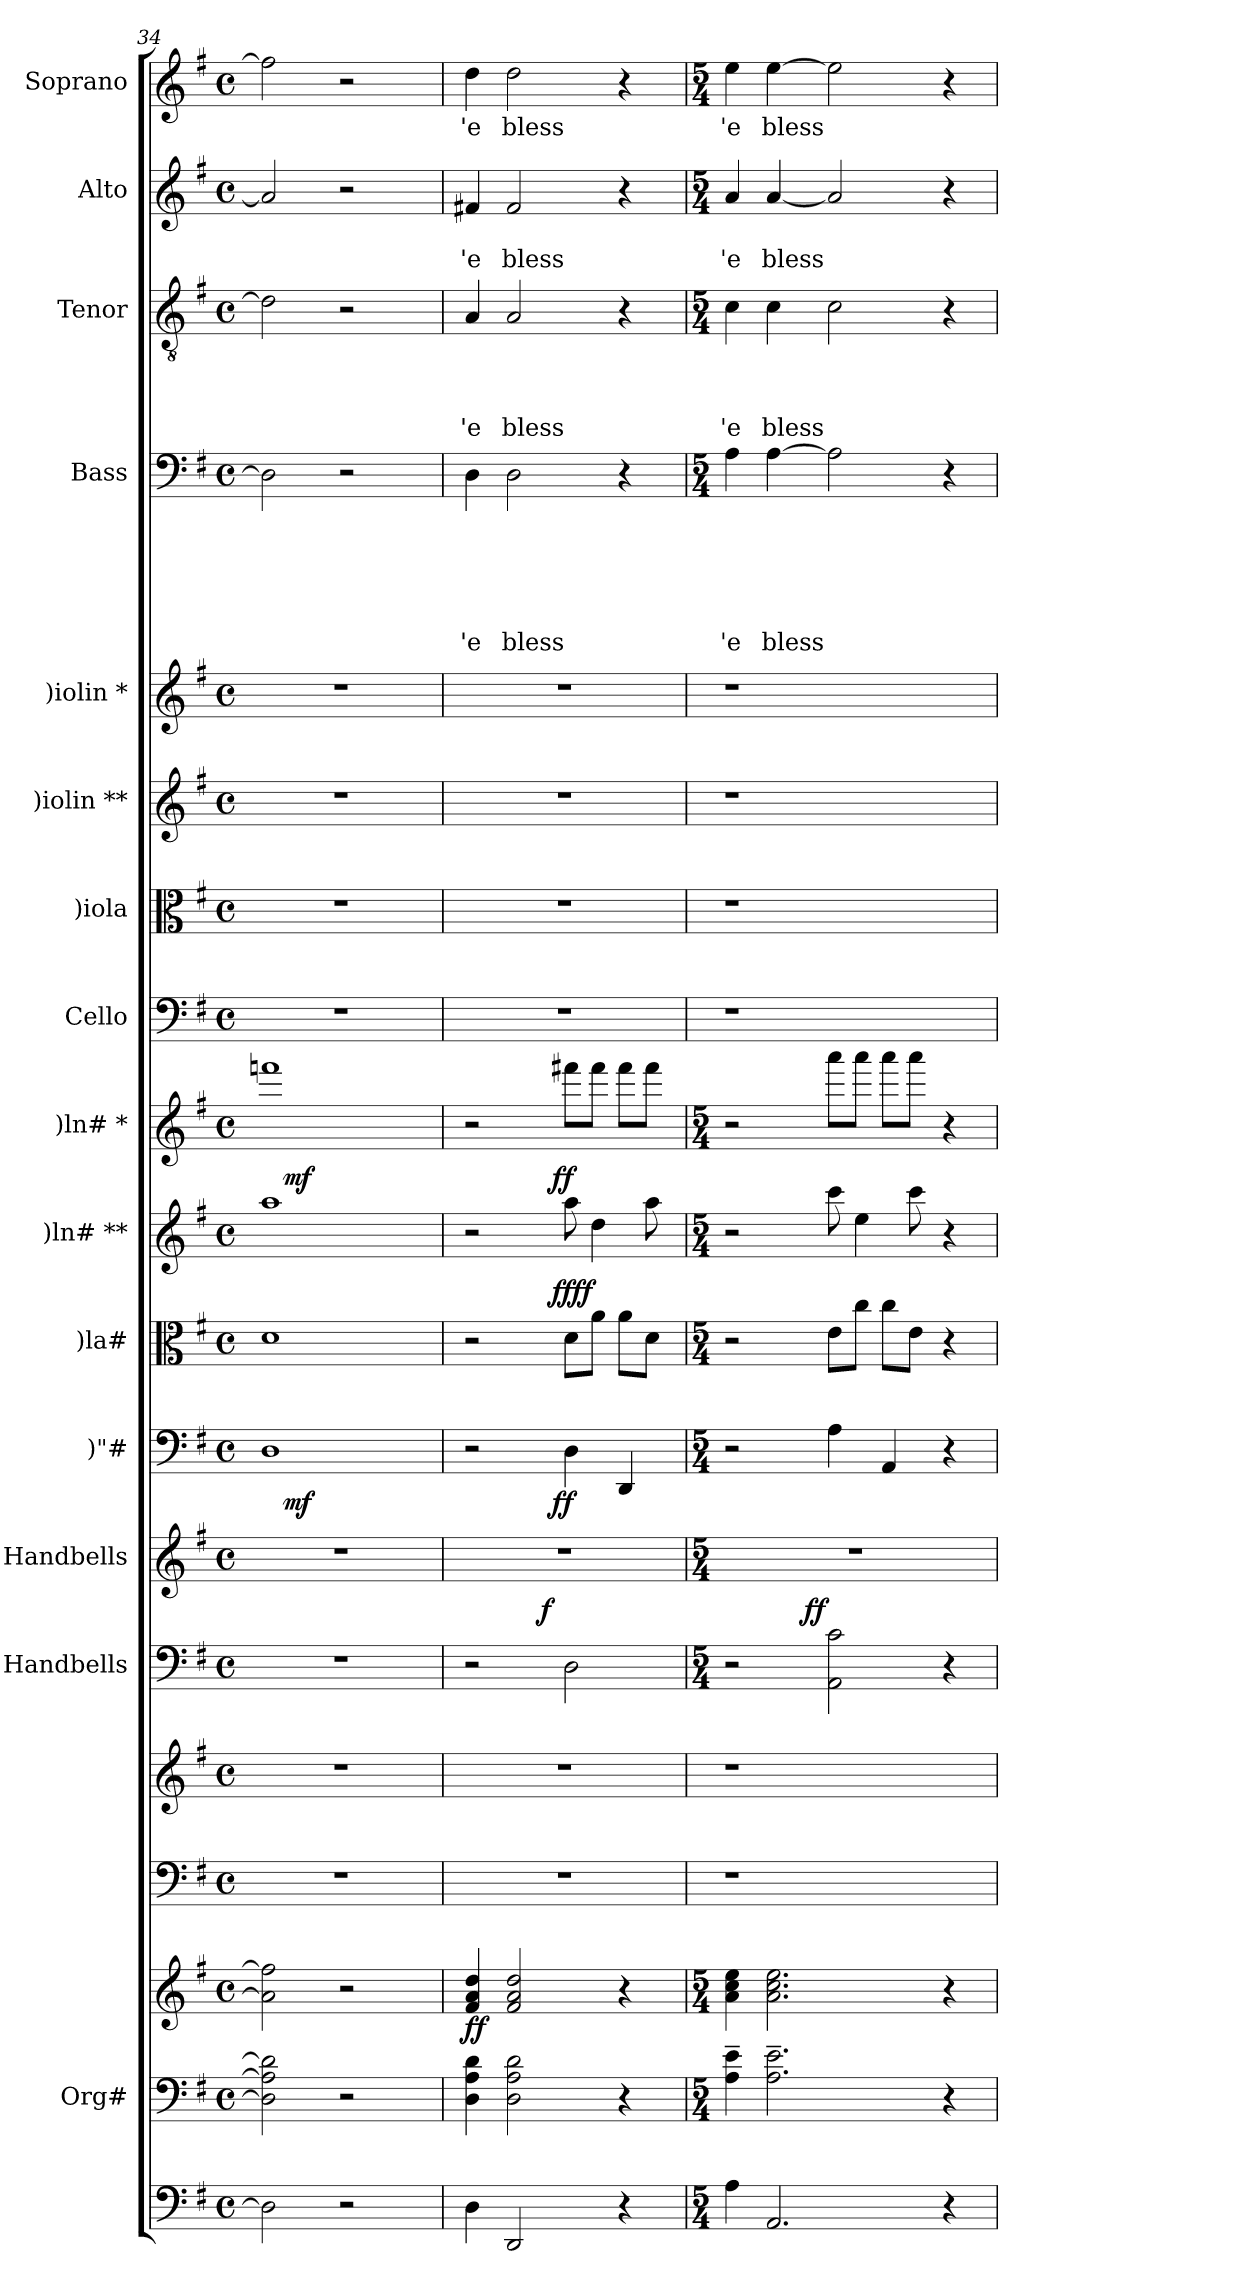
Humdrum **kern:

**kern	**kern	**kern	**dynam	**kern	**kern	**kern	**dynam	**kern	**kern	**dynam	**kern	**dynam	**kern	**dynam	**kern	**kern	**kern	**kern	**kern	**kern	**text	**text	**text	**text	**text	**text	**kern	**text	**text	**text	**text	**kern	**text	**text	**kern	**text
*part18	*part17	*part17	*part17	*part16	*part15	*part14	*part14	*part13	*part12	*part12	*part11	*part11	*part10	*part10	*part9	*part8	*part7	*part6	*part5	*part4	*part4	*part4	*part4	*part4	*part4	*part4	*part3	*part3	*part3	*part3	*part3	*part2	*part2	*part2	*part1	*part1
*staff19	*staff18	*staff17	*staff17/18	*staff16	*staff15	*staff14	*staff14	*staff13	*staff12	*staff12	*staff11	*staff11	*staff10	*staff10	*staff9	*staff8	*staff7	*staff6	*staff5	*staff4	*staff4	*staff4	*staff4	*staff4	*staff4	*staff4	*staff3	*staff3	*staff3	*staff3	*staff3	*staff2	*staff2	*staff2	*staff1	*staff1
*	*I"Org#	*	*	*	*	*I"Handbells	*	*I"Handbells	*I")"#	*	*I")la#	*	*I")ln# **	*	*I")ln# *	*I"Cello	*I")iola	*I")iolin **	*I")iolin *	*I"Bass	*	*	*	*	*	*	*I"Tenor	*	*	*	*	*I"Alto	*	*	*I"Soprano	*
*	*	*	*	*	*	*	*	*	*	*	*I')la#	*	*I')ln# **	*	*I')ln# *	*	*	*	*	*I'B	*	*	*	*	*	*	*I'T	*	*	*	*	*I'A	*	*	*I'S	*
*clefF4	*clefF4	*clefG2	*	*clefF4	*clefG2	*clefF4	*	*clefG2	*clefF4	*	*clefC3	*	*clefG2	*	*clefG2	*clefF4	*clefC3	*clefG2	*clefG2	*clefF4	*	*	*	*	*	*	*clefGv2	*	*	*	*	*clefG2	*	*	*clefG2	*
*k[f#]	*k[f#]	*k[f#]	*	*k[f#]	*k[f#]	*k[f#]	*	*k[f#]	*k[f#]	*	*k[f#]	*	*k[f#]	*	*k[f#]	*k[f#]	*k[f#]	*k[f#]	*k[f#]	*k[f#]	*	*	*	*	*	*	*k[f#]	*	*	*	*	*k[f#]	*	*	*k[f#]	*
*G:	*G:	*G:	*	*G:	*G:	*G:	*	*G:	*G:	*	*G:	*	*G:	*	*G:	*G:	*G:	*G:	*G:	*G:	*	*	*	*	*	*	*G:	*	*	*	*	*G:	*	*	*G:	*
*M4/4	*M4/4	*M4/4	*	*M4/4	*M4/4	*M4/4	*	*M4/4	*M4/4	*	*M4/4	*	*M4/4	*	*M4/4	*M4/4	*M4/4	*M4/4	*M4/4	*M4/4	*	*	*	*	*	*	*M4/4	*	*	*	*	*M4/4	*	*	*M4/4	*
*met(c)	*met(c)	*met(c)	*	*met(c)	*met(c)	*met(c)	*	*met(c)	*met(c)	*	*met(c)	*	*met(c)	*	*met(c)	*met(c)	*met(c)	*met(c)	*met(c)	*met(c)	*	*	*	*	*	*	*met(c)	*	*	*	*	*met(c)	*	*	*met(c)	*
=34	=34	=34	=34	=34	=34	=34	=34	=34	=34	=34	=34	=34	=34	=34	=34	=34	=34	=34	=34	=34	=34	=34	=34	=34	=34	=34	=34	=34	=34	=34	=34	=34	=34	=34	=34	=34
*	*	*	*	*	*	*	*	*	*^	*	*^	*	*^	*	*	*	*	*	*	*	*	*	*	*	*	*	*	*	*	*	*	*	*	*	*	*
2D\]	2D\] 2A\] 2d\]	2a\] 2ff\]	.	1r	1r	1r	.	1r	1D	16.ryy	.	1d	16.ryy	.	1aa	16.ryy	.	1fffn	1r	1r	1r	1r	2D\]	.	.	.	.	.	.	2d\]	.	.	.	.	2a/]	.	.	2ffn\]	.
!	!	!	!	!	!	!	!	!	!	!	!LO:DY:b	!	!	!LO:DY:a	!	!	!	!	!	!	!	!	!	!	!	!	!	!	!	!	!	!	!	!	!	!	!	!	!
!	!	!	!	!	!	!	!	!	!	!	!	!	!	!LO:DY:n=1:b	!	!	!LO:DY:a	!	!	!	!	!	!	!	!	!	!	!	!	!	!	!	!	!	!	!	!	!	!
.	.	.	.	.	.	.	.	.	.	2ryy	mf	.	2ryy	mf mf	.	2ryy	mf	.	.	.	.	.	.	.	.	.	.	.	.	.	.	.	.	.	.	.	.	.	.
2r	2r	2r	.	.	.	.	.	.	.	.	.	.	.	.	.	.	.	.	.	.	.	.	2r	.	.	.	.	.	.	2r	.	.	.	.	2r	.	.	2r	.
.	.	.	.	.	.	.	.	.	.	4ryy	.	.	4ryy	.	.	4ryy	.	.	.	.	.	.	.	.	.	.	.	.	.	.	.	.	.	.	.	.	.	.	.
.	.	.	.	.	.	.	.	.	.	8ryy	.	.	8ryy	.	.	8ryy	.	.	.	.	.	.	.	.	.	.	.	.	.	.	.	.	.	.	.	.	.	.	.
.	.	.	.	.	.	.	.	.	.	32ryy	.	.	32ryy	.	.	32ryy	.	.	.	.	.	.	.	.	.	.	.	.	.	.	.	.	.	.	.	.	.	.	.
=35	=35	=35	=35	=35	=35	=35	=35	=35	=35	=35	=35	=35	=35	=35	=35	=35	=35	=35	=35	=35	=35	=35	=35	=35	=35	=35	=35	=35	=35	=35	=35	=35	=35	=35	=35	=35	=35	=35	=35
!	!	!	!LO:DY:b	!	!	!	!	!	!	!	!	!	!	!	!	!	!	!	!	!	!	!	!	!	!	!	!	!	!LO:LY:b	!	!	!	!	!LO:LY:b	!	!	!LO:LY:b	!	!LO:LY:b
*	*	*	*	*	*	*^	*	*	*	*	*	*	*	*	*	*	*	*	*	*	*	*	*	*	*	*	*	*	*	*	*	*	*	*	*	*	*	*	*
4D\	4D\ 4A\ 4d\	4f#/ 4a/ 4dd/	ff	1r	1r	2r	4..ryy	.	1r	2r	4...ryy	.	2r	4...ryy	.	2r	4...ryy	.	2r	1r	1r	1r	1r	4D\	.	.	.	.	.	'e	4A/	.	.	.	'e	4f#X/	.	'e	4dd\	'e
!	!	!	!	!	!	!	!	!	!	!	!	!	!	!	!	!	!	!	!	!	!	!	!	!	!	!	!	!	!	!LO:LY:b	!	!	!	!	!LO:LY:b	!	!	!LO:LY:b	!	!LO:LY:b
2DD/	2D\ 2A\ 2d\	2f#/ 2a/ 2dd/	.	.	.	.	.	.	.	.	.	.	.	.	.	.	.	.	.	.	.	.	.	2D\	.	.	.	.	.	bless	2A/	.	.	.	bless	2f#/	.	bless	2dd\	bless
!	!	!	!	!	!	!	!	!LO:DY:a	!	!	!	!	!	!	!	!	!	!	!	!	!	!	!	!	!	!	!	!	!	!	!	!	!	!	!	!	!	!	!	!
.	.	.	.	.	.	.	2ryy	f	.	.	.	.	.	.	.	.	.	.	.	.	.	.	.	.	.	.	.	.	.	.	.	.	.	.	.	.	.	.	.	.
!	!	!	!	!	!	!	!	!	!	!	!	!LO:DY:b	!	!	!LO:DY:a	!	!	!	!	!	!	!	!	!	!	!	!	!	!	!	!	!	!	!	!	!	!	!	!	!
!	!	!	!	!	!	!	!	!	!	!	!	!	!	!	!LO:DY:n=1:b	!	!	!LO:DY:a	!	!	!	!	!	!	!	!	!	!	!	!	!	!	!	!	!	!	!	!	!	!
.	.	.	.	.	.	.	.	.	.	.	2ryy	ff	.	2ryy	ff ff	.	2ryy	ff	.	.	.	.	.	.	.	.	.	.	.	.	.	.	.	.	.	.	.	.	.	.
.	.	.	.	.	.	2D\	.	.	.	4D\	.	.	8d\L	.	.	8aa\	.	.	8fff#X\L	.	.	.	.	.	.	.	.	.	.	.	.	.	.	.	.	.	.	.	.	.
.	.	.	.	.	.	.	.	.	.	.	.	.	8a\J	.	.	4dd\	.	.	8fff#\J	.	.	.	.	.	.	.	.	.	.	.	.	.	.	.	.	.	.	.	.	.
4r	4r	4r	.	.	.	.	.	.	.	4DD/	.	.	8a\L	.	.	.	.	.	8fff#\L	.	.	.	.	4r	.	.	.	.	.	.	4r	.	.	.	.	4r	.	.	4r	.
.	.	.	.	.	.	.	.	.	.	.	.	.	8d\J	.	.	8aa\	.	.	8fff#\J	.	.	.	.	.	.	.	.	.	.	.	.	.	.	.	.	.	.	.	.	.
.	.	.	.	.	.	.	16ryy	.	.	.	.	.	.	.	.	.	.	.	.	.	.	.	.	.	.	.	.	.	.	.	.	.	.	.	.	.	.	.	.	.
.	.	.	.	.	.	.	.	.	.	.	32ryy	.	.	32ryy	.	.	32ryy	.	.	.	.	.	.	.	.	.	.	.	.	.	.	.	.	.	.	.	.	.	.	.
*	*	*	*	*	*	*	*	*	*	*v	*v	*	*	*	*	*v	*v	*	*	*	*	*	*	*	*	*	*	*	*	*	*	*	*	*	*	*	*	*	*	*
*	*	*	*	*	*	*	*	*	*	*	*	*v	*v	*	*	*	*	*	*	*	*	*	*	*	*	*	*	*	*	*	*	*	*	*	*	*	*	*
!!LO:PB:g=z
=36	=36	=36	=36	=36	=36	=36	=36	=36	=36	=36	=36	=36	=36	=36	=36	=36	=36	=36	=36	=36	=36	=36	=36	=36	=36	=36	=36	=36	=36	=36	=36	=36	=36	=36	=36	=36	=36
*M5/4	*M5/4	*M5/4	*	*	*	*M5/4	*	*	*M5/4	*M5/4	*	*M5/4	*	*M5/4	*	*M5/4	*	*	*	*	*M5/4	*	*	*	*	*	*	*M5/4	*	*	*	*	*M5/4	*	*	*M5/4	*
*	*	*	*	*	*	*	*	*	*	*^	*	*^	*	*^	*	*	*	*	*	*	*	*	*	*	*	*	*	*	*	*	*	*	*	*	*	*	*
!	!	!	!	!	!	!	!	!	!LO:N:vis=1	!	!	!	!	!	!	!	!	!	!	!	!	!	!	!	!	!	!	!	!	!LO:LY:b	!	!	!	!	!LO:LY:b	!	!	!LO:LY:b	!	!LO:LY:b
*	*	*	*	*	*	*	*	*	*	*v	*v	*	*	*	*	*v	*v	*	*	*	*	*	*	*	*	*	*	*	*	*	*	*	*	*	*	*	*	*	*	*
*	*	*	*	*	*	*	*	*	*	*	*	*v	*v	*	*	*	*	*	*	*	*	*	*	*	*	*	*	*	*	*	*	*	*	*	*	*	*	*
4A\	4A\~> 4e\~>	4a\ 4cc\ 4ee\	.	1r	1r	2r	4ryy	.	4%5r	2r	.	2r	.	2r	.	2r	1r	1r	1r	1r	4A\	.	.	.	.	.	'e	4c\	.	.	.	'e	4a/	.	'e	4ee\	'e
!	!	!	!	!	!	!	!	!	!	!	!	!	!	!	!	!	!	!	!	!	!	!	!	!	!	!	!LO:LY:b	!	!	!	!	!LO:LY:b	!	!	!LO:LY:b	!	!LO:LY:b
2.AA/	2.A\~> 2.e\~>	2.a\ 2.cc\ 2.ee\	.	.	.	.	8ryy	.	.	.	.	.	.	.	.	.	.	.	.	.	[>4A\	.	.	.	.	.	bless	4c\	.	.	.	bless	[<4a/	.	bless	[>4ee\	bless
.	.	.	.	.	.	.	32ryy	.	.	.	.	.	.	.	.	.	.	.	.	.	.	.	.	.	.	.	.	.	.	.	.	.	.	.	.	.	.
!	!	!	!	!	!	!	!	!LO:DY:a	!	!	!	!	!	!	!	!	!	!	!	!	!	!	!	!	!	!	!	!	!	!	!	!	!	!	!	!	!
.	.	.	.	.	.	.	2ryy	ff	.	.	.	.	.	.	.	.	.	.	.	.	.	.	.	.	.	.	.	.	.	.	.	.	.	.	.	.	.
.	.	.	.	.	.	2AA\ 2c\	.	.	.	4A\	.	8e\L	.	8ccc\	.	8aaa\L	.	.	.	.	2A\]	.	.	.	.	.	.	2c\	.	.	.	.	2a/]	.	.	2ee\]	.
.	.	.	.	.	.	.	.	.	.	.	.	8cc\J	.	4ee\	.	8aaa\J	.	.	.	.	.	.	.	.	.	.	.	.	.	.	.	.	.	.	.	.	.
.	.	.	.	.	.	.	.	.	.	4AA/	.	8cc\L	.	.	.	8aaa\L	.	.	.	.	.	.	.	.	.	.	.	.	.	.	.	.	.	.	.	.	.
.	.	.	.	.	.	.	.	.	.	.	.	8e\J	.	8ccc\	.	8aaa\J	.	.	.	.	.	.	.	.	.	.	.	.	.	.	.	.	.	.	.	.	.
.	.	.	.	.	.	.	4ryy	.	.	.	.	.	.	.	.	.	.	.	.	.	.	.	.	.	.	.	.	.	.	.	.	.	.	.	.	.	.
4r	4r	4r	.	4ryy	4ryy	4r	.	.	.	4r	.	4r	.	4r	.	4r	4ryy	4ryy	4ryy	4ryy	4r	.	.	.	.	.	.	4r	.	.	.	.	4r	.	.	4r	.
.	.	.	.	.	.	.	16.ryy	.	.	.	.	.	.	.	.	.	.	.	.	.	.	.	.	.	.	.	.	.	.	.	.	.	.	.	.	.	.
*	*	*	*	*	*	*v	*v	*	*	*	*	*	*	*	*	*	*	*	*	*	*	*	*	*	*	*	*	*	*	*	*	*	*	*	*	*	*
=	=	=	=	=	=	=	=	=	=	=	=	=	=	=	=	=	=	=	=	=	=	=	=	=	=	=	=	=	=	=	=	=	=	=	=	=
*-	*-	*-	*-	*-	*-	*-	*-	*-	*-	*-	*-	*-	*-	*-	*-	*-	*-	*-	*-	*-	*-	*-	*-	*-	*-	*-	*-	*-	*-	*-	*-	*-	*-	*-	*-	*-
